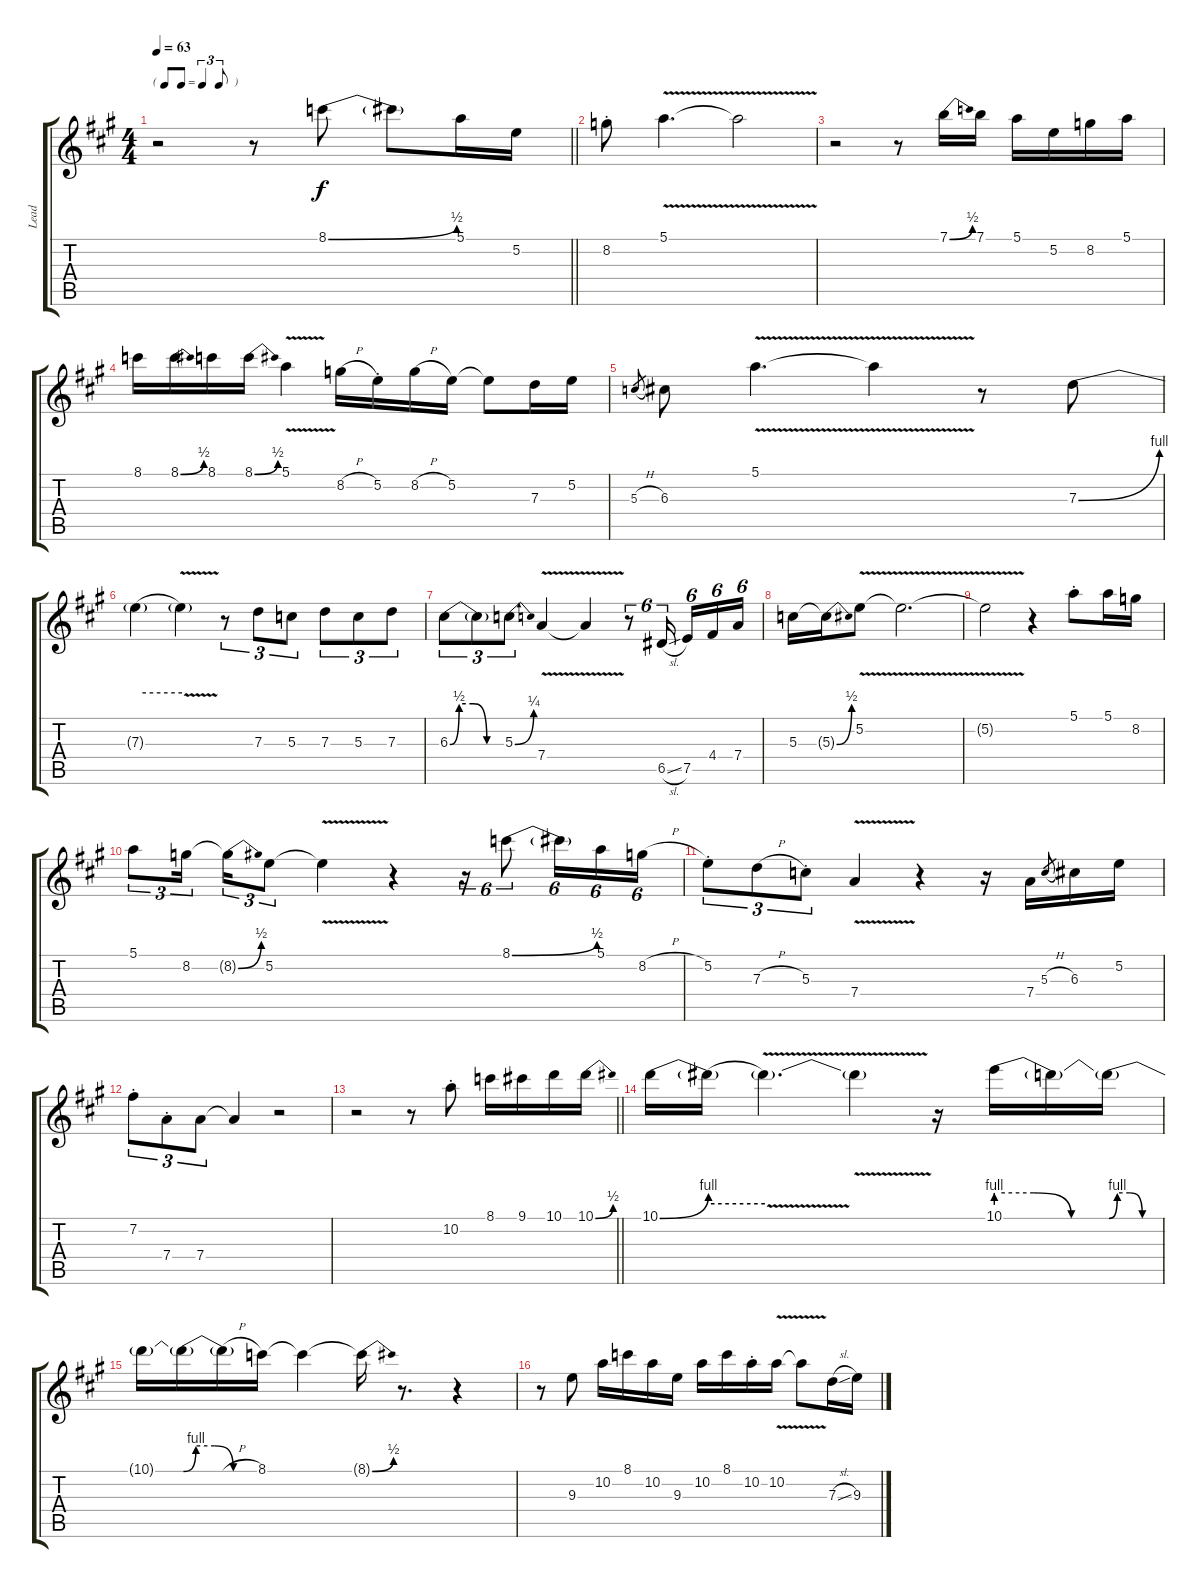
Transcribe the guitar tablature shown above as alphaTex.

\track ("Lead" "Lead") {instrument electricguitarjazz}
\staff {score tabs}
\tuning (E4 B3 G3 D3 A2 E2) {hide}
\ts (4 4)
\tf triplet8th
\tempo 63
\clef g2
\barLineRight lightlight
\ks a
r.2{dy f instrument electricguitarjazz} r.8 8.1{be (bend 0 0 60 2)}.8 8.1{t}.8 5.1.16 5.2.16 |
8.2{st}.8 5.1{v}.4{d} 5.1{v t}.2 |
r.2 r.8 7.1{be (bend 0 0 60 2)}.16 7.1.16 5.1.16 5.2.16 8.2.16 5.1.16 |
8.1.16 8.1{be (bend 0 0 60 2)}.16 8.1.16 8.1{be (bend 0 0 60 2)}.16 5.1{v}.4 8.2{h}.16 5.2{st}.16 8.2{h}.16 5.2.16 5.2{t}.8 7.3.16 5.2.16 |
5.3{h}.8{gr} 6.3.8 5.1{v}.4{d} 5.1{v t}.4 r.8 7.3{be (bend 0 0 60 4)}.8 |
7.3{be (hold 0 4 60 4) t}.4 7.3{v t}.4 r.8{tu (3 2)} 7.3.8{tu (3 2)} 5.3.8{tu (3 2)} 7.3.8{tu (3 2)} 5.3.8{tu (3 2)} 7.3.8{tu (3 2)} |
6.3{be (custom 0 0 10 2 25 2 40 0 60 0)}.8{tu (3 2)} 6.3{t}.8{tu (3 2)} 5.3{be (bend 0 0 60 1)}.8{tu (3 2)} 7.4{v}.4 7.4{v t}.4 r.8{tu (6 4)} 6.5{sl}.16{tu (6 4) beam splitsecondary} 7.5.16{tu (6 4)} 4.4.16{tu (6 4)} 7.4.16{tu (6 4)} |
5.3.16 5.3{be (bend 0 0 60 2) t}.16 5.2{v}.8 5.2{v t}.2{d} |
5.2{v t}.2 r.4 5.1{st}.8 5.1.16 8.2.16 |
5.1.8{tu (3 2)} 8.2.16{tu (3 2) beam splitsecondary} 8.2{be (bend 0 0 60 2) t}.16{tu (3 2)} 5.2.8{tu (3 2)} 5.2{v t}.4 r.4 r.16{tu (6 4)} 8.1{be (bend 0 0 60 2)}.8{tu (6 4)} 8.1{t}.16{tu (6 4)} 5.1.16{tu (6 4)} 8.2{h}.16{tu (6 4)} |
5.2{st}.8{tu (3 2)} 7.3{h}.8{tu (3 2)} 5.3{st}.8{tu (3 2)} 7.4{v}.4 r.4 r.16 7.4.16 5.3{h}.8{gr} 6.3.16 5.2.16 |
7.2{st}.8{tu (3 2)} 7.4{st}.8{tu (3 2)} 7.4.8{tu (3 2)} 7.4{t}.4 r.2 |
\barLineRight lightlight
r.2 r.8 10.2{st}.8 8.1.16 9.1.16 10.1.16 10.1{be (bend 0 0 60 2)}.16 |
10.1{be (bend 0 0 60 4)}.16 10.1{be (hold 0 2 60 2) t}.16 10.1{v t}.4{d} 10.1{v t}.4 r.16 10.1{be (custom 0 4 20 4 40 0 60 0)}.16 10.1{t}.16 10.1{be (custom 0 0 10 4 25 4 40 0 60 0) t}.16 |
10.1{t}.16 10.1{be (custom 0 0 10 4 25 4 40 0 60 0) t}.16 10.1{h t}.16 8.1.16 8.1{t}.4 8.1{be (bend 0 0 60 2) t}.16 r.8{d} r.4 |
r.8 9.3.8 10.2.16 8.1.16 10.2.16 9.3.16 10.2.16 8.1.16 10.2{st}.16 10.2{v}.16 10.2{v t}.8 7.3{sl}.16 9.3.16
